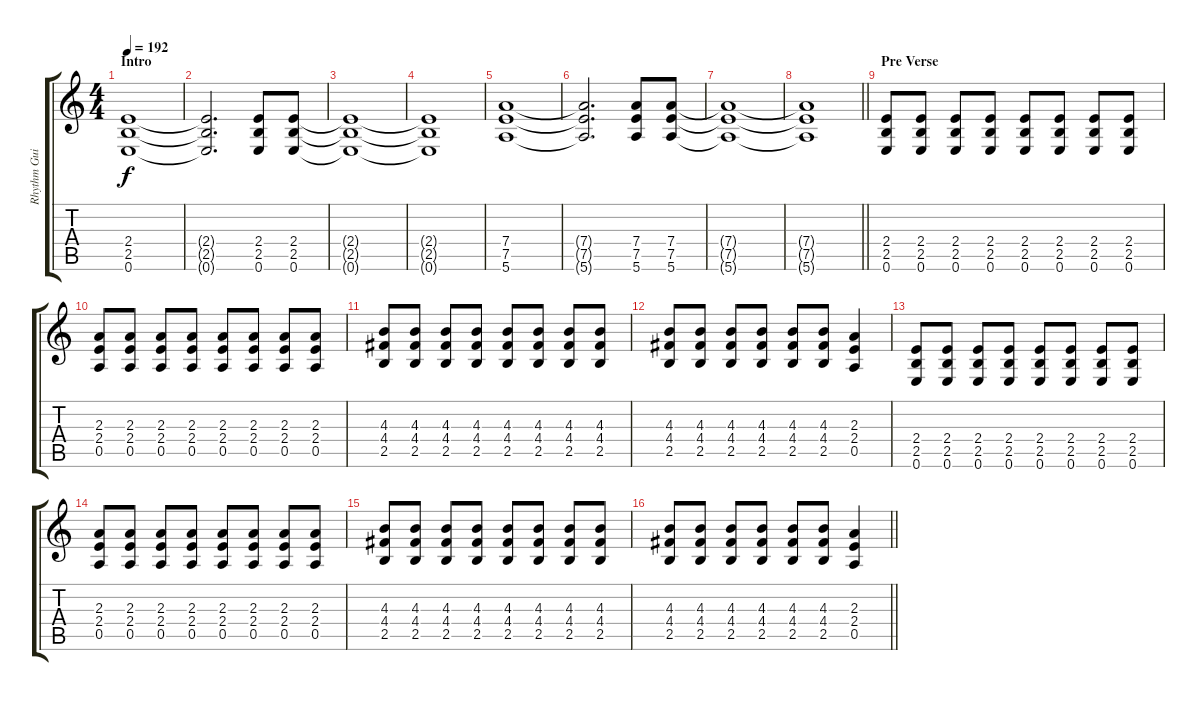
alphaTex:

\track ("Rhythm Guitar" "Rhythm Gui") {instrument distortionguitar}
\staff {score tabs}
\tuning (E4 B3 G3 D3 A2 E2) {hide}
\ts (4 4)
\section ("" "Intro")
\tempo 192
\clef g2
\ks c
(2.4 2.5 0.6).1{dy f instrument distortionguitar} |
(2.4{t} 2.5{t} 0.6{t}).2{d} (2.4 2.5 0.6).8 (2.4 2.5 0.6).8 |
(2.4{t} 2.5{t} 0.6{t}).1 |
(2.4{t} 2.5{t} 0.6{t}).1 |
(7.4 7.5 5.6).1 |
(7.4{t} 7.5{t} 5.6{t}).2{d} (7.4 7.5 5.6).8 (7.4 7.5 5.6).8 |
(7.4{t} 7.5{t} 5.6{t}).1 |
\barLineRight lightlight
(7.4{t} 7.5{t} 5.6{t}).1 |
\section ("" "Pre Verse")
(2.4 2.5 0.6).8 (2.4 2.5 0.6).8 (2.4 2.5 0.6).8 (2.4 2.5 0.6).8 (2.4 2.5 0.6).8 (2.4 2.5 0.6).8 (2.4 2.5 0.6).8 (2.4 2.5 0.6).8 |
(2.3 2.4 0.5).8 (2.3 2.4 0.5).8 (2.3 2.4 0.5).8 (2.3 2.4 0.5).8 (2.3 2.4 0.5).8 (2.3 2.4 0.5).8 (2.3 2.4 0.5).8 (2.3 2.4 0.5).8 |
(4.3 4.4 2.5).8 (4.3 4.4 2.5).8 (4.3 4.4 2.5).8 (4.3 4.4 2.5).8 (4.3 4.4 2.5).8 (4.3 4.4 2.5).8 (4.3 4.4 2.5).8 (4.3 4.4 2.5).8 |
(4.3 4.4 2.5).8 (4.3 4.4 2.5).8 (4.3 4.4 2.5).8 (4.3 4.4 2.5).8 (4.3 4.4 2.5).8 (4.3 4.4 2.5).8 (2.3 2.4 0.5).4 |
(2.4 2.5 0.6).8 (2.4 2.5 0.6).8 (2.4 2.5 0.6).8 (2.4 2.5 0.6).8 (2.4 2.5 0.6).8 (2.4 2.5 0.6).8 (2.4 2.5 0.6).8 (2.4 2.5 0.6).8 |
(2.3 2.4 0.5).8 (2.3 2.4 0.5).8 (2.3 2.4 0.5).8 (2.3 2.4 0.5).8 (2.3 2.4 0.5).8 (2.3 2.4 0.5).8 (2.3 2.4 0.5).8 (2.3 2.4 0.5).8 |
(4.3 4.4 2.5).8 (4.3 4.4 2.5).8 (4.3 4.4 2.5).8 (4.3 4.4 2.5).8 (4.3 4.4 2.5).8 (4.3 4.4 2.5).8 (4.3 4.4 2.5).8 (4.3 4.4 2.5).8 |
\barLineRight lightlight
(4.3 4.4 2.5).8 (4.3 4.4 2.5).8 (4.3 4.4 2.5).8 (4.3 4.4 2.5).8 (4.3 4.4 2.5).8 (4.3 4.4 2.5).8 (2.3 2.4 0.5).4
